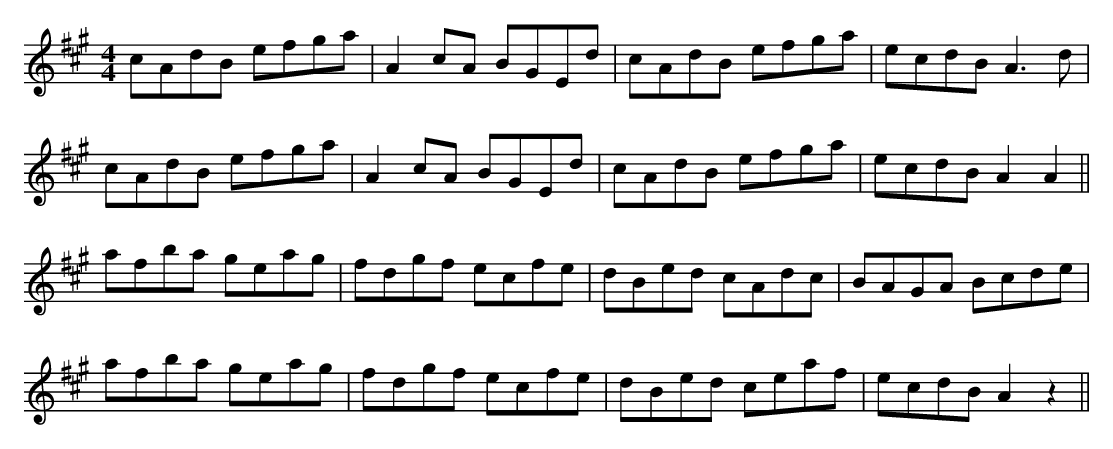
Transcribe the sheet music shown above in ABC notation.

X:1
M:4/4
K:A
cAdB efga|A2 cA BGEd|cAdB efga|ecdB A3d|
cAdB efga|A2 cA BGEd|cAdB efga|ecdB A2 A2||
afba geag|fdgf ecfe|dBed cAdc|BAGA Bcde|
afba geag|fdgf ecfe|dBed ceaf|ecdB A2z2||
